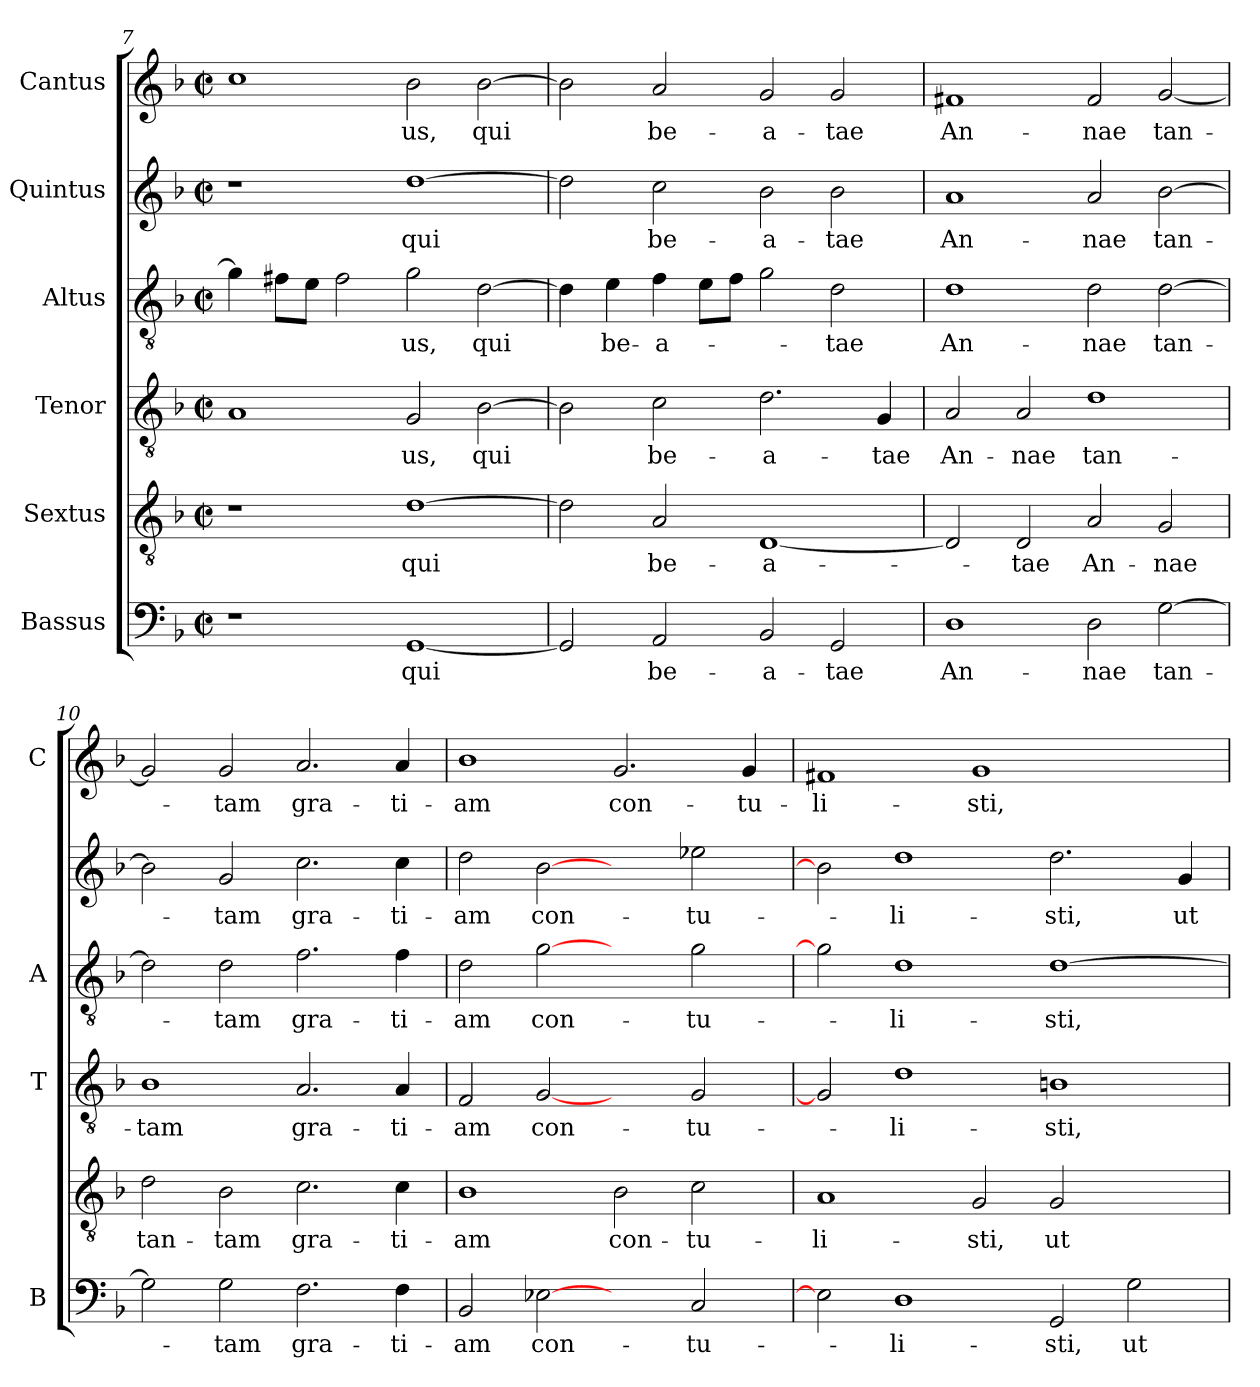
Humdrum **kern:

**kern	**text	**kern	**text	**kern	**text	**kern	**text	**kern	**text	**kern	**text
*part6	*part6	*part5	*part5	*part4	*part4	*part3	*part3	*part2	*part2	*part1	*part1
*staff6	*staff6	*staff5	*staff5	*staff4	*staff4	*staff3	*staff3	*staff2	*staff2	*staff1	*staff1
*I"Bassus	*	*I"Sextus	*	*I"Tenor	*	*I"Altus	*	*I"Quintus	*	*I"Cantus	*
*I'B	*	*	*	*I'T	*	*I'A	*	*	*	*I'C	*
!!LO:PB:g=z
*clefF4	*	*clefGv2	*	*clefGv2	*	*clefGv2	*	*clefG2	*	*clefG2	*
*k[b-]	*	*k[b-]	*	*k[b-]	*	*k[b-]	*	*k[b-]	*	*k[b-]	*
*F:	*	*F:	*	*F:	*	*F:	*	*F:	*	*F:	*
*M2/2	*	*M2/2	*	*M2/2	*	*M2/2	*	*M2/2	*	*M2/2	*
*met(c|)	*	*met(c|)	*	*met(c|)	*	*met(c|)	*	*met(c|)	*	*met(c|)	*
=7	=7	=7	=7	=7	=7	=7	=7	=7	=7	=7	=7
1r	.	1r	.	1A	.	4g\]	.	1r	.	1cc	.
.	.	.	.	.	.	8f#X\L	.	.	.	.	.
.	.	.	.	.	.	8e\J	.	.	.	.	.
.	.	.	.	.	.	2f#\	.	.	.	.	.
[1GG	qui	[1d	qui	2G/	-us,	2g\	-us,	[1dd	qui	2b-\	-us,
.	.	.	.	[2B-\	qui	[2d\	qui	.	.	[2b-\	qui
=8	=8	=8	=8	=8	=8	=8	=8	=8	=8	=8	=8
2GG/]	.	2d\]	.	2B-\]	.	4d\]	.	2dd\]	.	2b-\]	.
.	.	.	.	.	.	4e\	be-	.	.	.	.
2AA/	be-	2A/	be-	2c\	be-	4f\	-a-	2cc\	be-	2a/	be-
.	.	.	.	.	.	8e\L	.	.	.	.	.
.	.	.	.	.	.	8f\J	.	.	.	.	.
2BB-/	-a-	[1D	-a-	2.d\	-a-	2g\	.	2b-\	-a-	2g/	-a-
2GG/	-tae	.	.	.	.	2d\	-tae	2b-\	-tae	2g/	-tae
.	.	.	.	4G/	-tae	.	.	.	.	.	.
=9	=9	=9	=9	=9	=9	=9	=9	=9	=9	=9	=9
1D	An-	2D/]	.	2A/	An-	1d	An-	1a	An-	1f#X	An-
.	.	2D/	-tae	2A/	-nae	.	.	.	.	.	.
2D\	-nae	2A/	An-	1d	tan-	2d\	-nae	2a/	-nae	2f#/	-nae
[2G\	tan-	2G/	-nae	.	.	[2d\	tan-	[2b-\	tan-	[2g/	tan-
!!LO:LB:g=z
=10	=10	=10	=10	=10	=10	=10	=10	=10	=10	=10	=10
2G\]	.	2d\	tan-	1B-	-tam	2d\]	.	2b-\]	.	2g/]	.
2G\	-tam	2B-\	-tam	.	.	2d\	-tam	2g/	-tam	2g/	-tam
2.F\	gra-	2.c\	gra-	2.A/	gra-	2.f\	gra-	2.cc\	gra-	2.a/	gra-
4F\	-ti-	4c\	-ti-	4A/	-ti-	4f\	-ti-	4cc\	-ti-	4a/	-ti-
=11	=11	=11	=11	=11	=11	=11	=11	=11	=11	=11	=11
2BB-/	-am	1B-	-am	2F/	-am	2d\	-am	2dd\	-am	1b-	-am
[2E-X	con-	.	.	[2G	con-	[2g	con-	[2b-	con-	.	.
2ryy	.	2B-\	con-	2ryy	.	2ryy	.	2ryy	.	2.g/	con-
2C/	-tu-	2c\	-tu-	2G/	-tu-	2g\	-tu-	2ee-X\	-tu-	.	.
.	.	.	.	.	.	.	.	.	.	4g/	-tu-
=12	=12	=12	=12	=12	=12	=12	=12	=12	=12	=12	=12
2E-]	.	1A	-li-	2G]	.	2g]	.	2b-]	.	1f#X	-li-
1D	-li-	.	.	1d	-li-	1d	-li-	1dd	-li-	.	.
.	.	2G/	-sti,	.	.	.	.	.	.	1g	-sti,
2GG/	-sti,	2G/	ut	1Bn	-sti,	[1d	-sti,	2.dd\	-sti,	.	.
2G\	ut	2ryy	.	.	.	.	.	.	.	2ryy	.
.	.	.	.	.	.	.	.	4g/	ut	.	.
=	=	=	=	=	=	=	=	=	=	=	=
*-	*-	*-	*-	*-	*-	*-	*-	*-	*-	*-	*-
